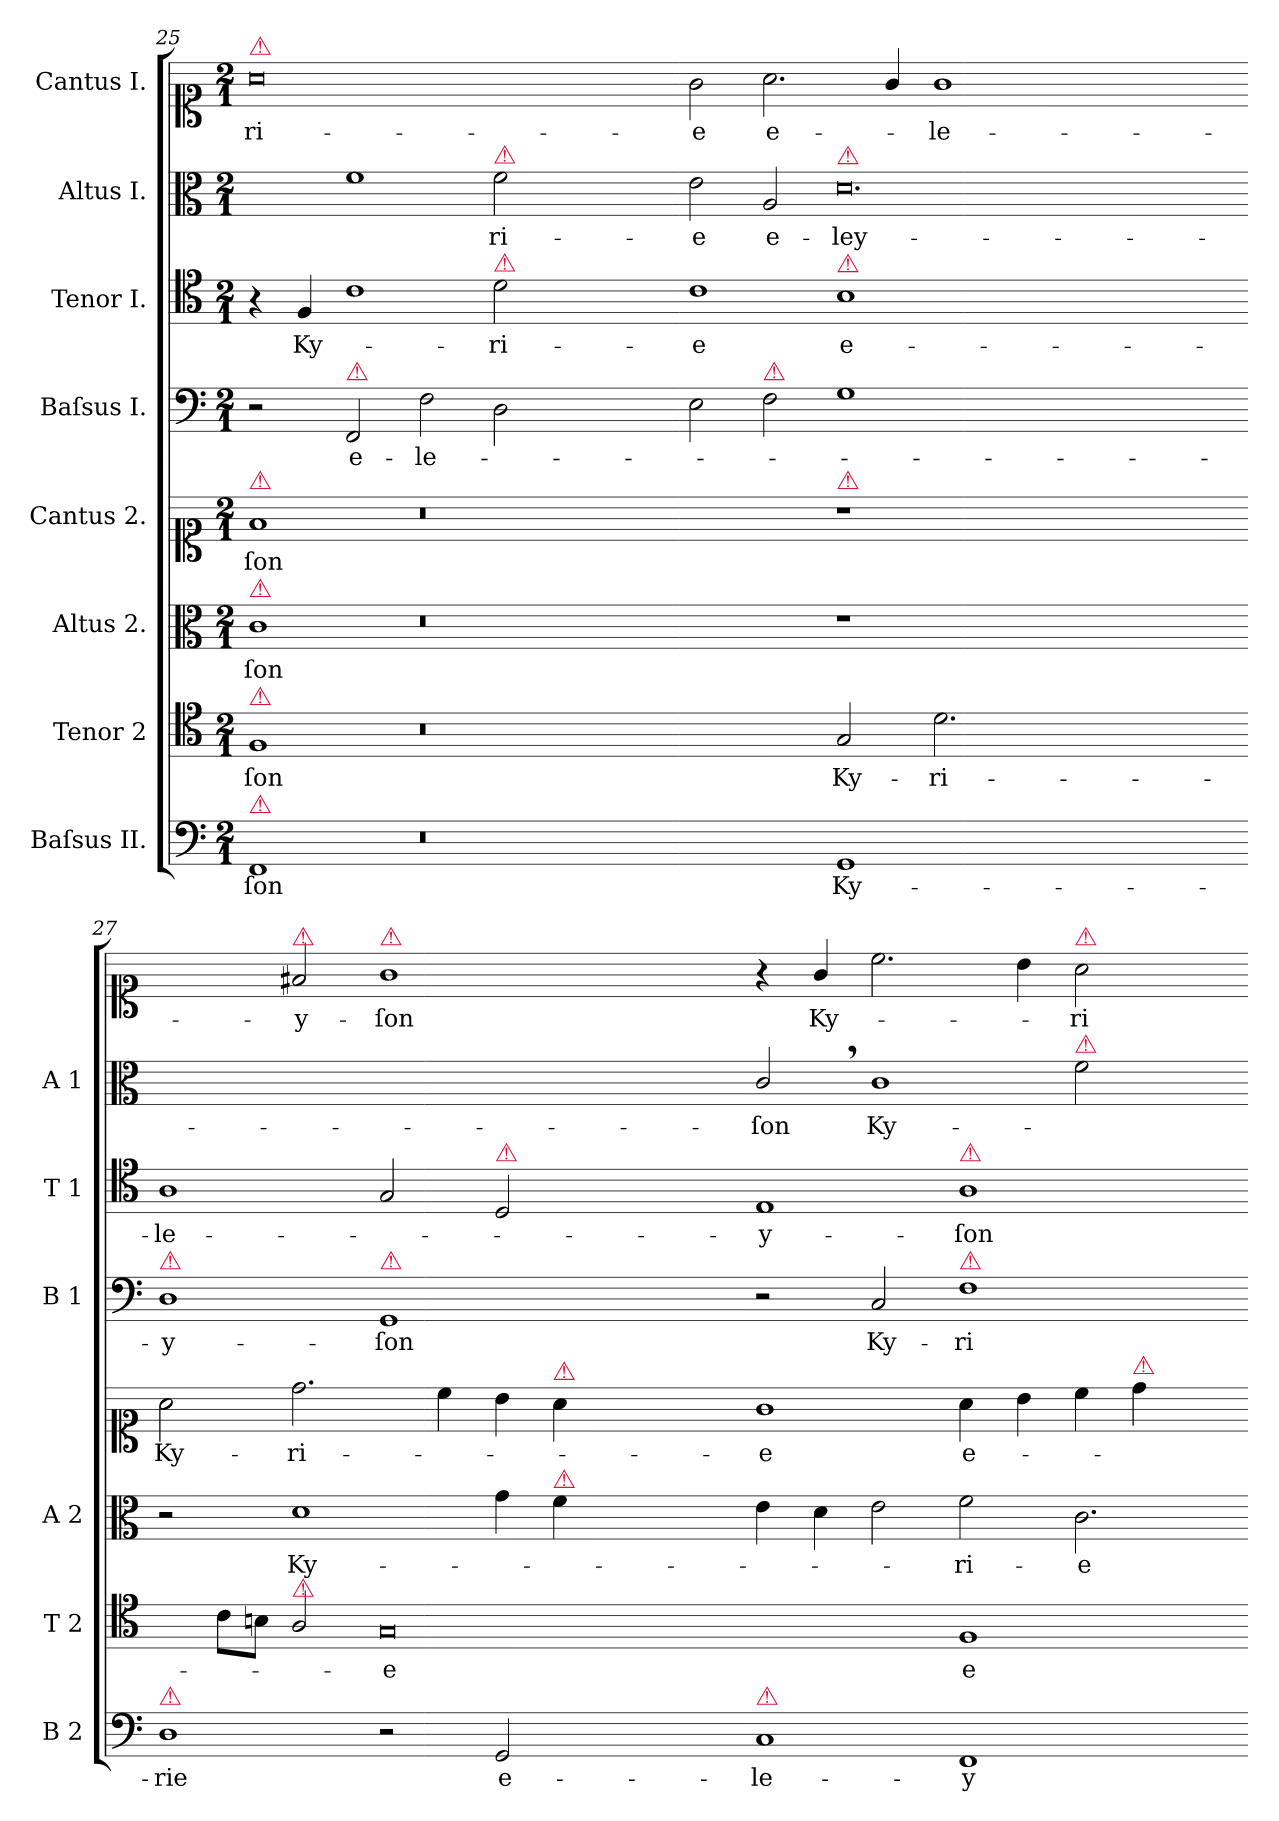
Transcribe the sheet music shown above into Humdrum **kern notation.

**kern	**text	**kern	**text	**kern	**text	**kern	**text	**kern	**text	**kern	**text	**kern	**text	**kern	**text
*part8	*part8	*part7	*part7	*part6	*part6	*part5	*part5	*part4	*part4	*part3	*part3	*part2	*part2	*part1	*part1
*staff8	*staff8	*staff7	*staff7	*staff6	*staff6	*staff5	*staff5	*staff4	*staff4	*staff3	*staff3	*staff2	*staff2	*staff1	*staff1
*I"Baſsus II.	*	*I"Tenor 2	*	*I"Altus 2.	*	*I"Cantus 2.	*	*I"Baſsus I.	*	*I"Tenor I.	*	*I"Altus I.	*	*I"Cantus I.	*
*I'B 2	*	*I'T 2	*	*I'A 2	*	*	*	*I'B 1	*	*I'T 1	*	*I'A 1	*	*	*
*clefF4	*	*clefC4	*	*clefC3	*	*clefC1	*	*clefF4	*	*clefC4	*	*clefC3	*	*clefC1	*
*k[]	*	*k[]	*	*k[]	*	*k[]	*	*k[]	*	*k[]	*	*k[]	*	*k[]	*
*a:	*	*a:	*	*a:	*	*a:	*	*a:	*	*a:	*	*a:	*	*a:	*
*M2/1	*	*M2/1	*	*M2/1	*	*M2/1	*	*M2/1	*	*M2/1	*	*M2/1	*	*M2/1	*
=25	=25	=25	=25	=25	=25	=25	=25	=25	=25	=25	=25	=25	=25	=25	=25
!	!	!	!	!	!	!	!	!	!	!	!	!	!	!LO:TX:a:color=crimson:t=⚠	!
!	!	!	!	!	!	!LO:TX:a:color=crimson:t=⚠	!	!	!	!	!	!	!	!	!
!	!	!	!	!LO:TX:a:color=crimson:t=⚠	!	!	!	!	!	!	!	!	!	!	!
!	!	!LO:TX:a:color=crimson:t=⚠	!	!	!	!	!	!	!	!	!	!	!	!	!
!LO:TX:a:color=crimson:t=⚠	!	!	!	!	!	!	!	!	!	!	!	!	!	!	!
!	!LO:LY:i	!	!LO:LY:i	!	!LO:LY:i	!	!LO:LY:i	!	!	!	!	!	!	!	!LO:LY:i
1FF	-ſon	1F	-ſon	1c	-ſon	1f	-ſon	2r	.	4r	.	2ryy	.	0a	-ri-
!	!	!	!	!	!	!	!	!	!	!	!LO:LY:i	!	!	!	!
.	.	.	.	.	.	.	.	.	.	4F/	Ky-	.	.	.	.
!	!	!	!	!	!	!	!	!LO:TX:a:color=crimson:t=⚠	!	!	!	!	!	!	!
!	!	!	!	!	!	!	!	!	!LO:LY:i	!	!	!	!	!	!
.	.	.	.	.	.	.	.	2FF/	e-	1c	.	1f	.	.	.
!	!	!	!	!	!	!	!	!	!LO:LY:i	!	!	!	!	!	!
0r	.	0r	.	0r	.	0r	.	2F\	-le-	.	.	.	.	.	.
!	!	!	!	!	!	!	!	!	!	!	!	!LO:TX:a:color=crimson:t=⚠	!	!	!
!	!	!	!	!	!	!	!	!	!	!LO:TX:a:color=crimson:t=⚠	!	!	!	!	!
!	!	!	!	!	!	!	!	!	!	!	!LO:LY:i	!	!LO:LY:i	!	!
.	.	.	.	.	.	.	.	2D\	.	2d\	-ri-	2f\	-ri-	.	.
.	.	.	.	.	.	.	.	1ryy	.	1ryy	.	1ryy	.	1ryy	.
=26-	=26-	=26-	=26-	=26-	=26-	=26-	=26-	=26-	=26-	=26-	=26-	=26-	=26-	=26-	=26-
!	!	!	!	!	!	!	!	!	!	!	!LO:LY:i	!	!LO:LY:i	!	!LO:LY:i
1ryy	.	1ryy	.	1ryy	.	1ryy	.	2E\	.	1c	-e	2e\	-e	2g\	-e
!	!	!	!	!	!	!	!	!LO:TX:a:color=crimson:t=⚠	!	!	!	!	!	!	!
!	!	!	!	!	!	!	!	!	!	!	!	!	!LO:LY:i	!	!LO:LY:i
.	.	.	.	.	.	.	.	2F\	.	.	.	2A/	e-	2.a\	e-
!	!	!	!	!	!	!	!	!	!	!	!	!LO:TX:a:color=crimson:t=⚠	!	!	!
!	!	!	!	!	!	!	!	!	!	!LO:TX:a:color=crimson:t=⚠	!	!	!	!	!
!	!	!	!	!	!	!LO:TX:a:color=crimson:t=⚠	!	!	!	!	!	!	!	!	!
!	!LO:LY:i	!	!LO:LY:i	!	!	!	!	!	!	!	!LO:LY:i	!	!LO:LY:i	!	!
1GG	Ky-	2G/	Ky-	1r	.	1r	.	1G	.	1B	e-	0.d	-ley-	.	.
.	.	.	.	.	.	.	.	.	.	.	.	.	.	4g/	.
!	!	!	!LO:LY:i	!	!	!	!	!	!	!	!	!	!	!	!LO:LY:i
.	.	2.d\	-ri-	.	.	.	.	.	.	.	.	.	.	1g/	-le-
0ryy	.	.	.	0ryy	.	0ryy	.	0ryy	.	0ryy	.	.	.	.	.
.	.	1..ryy	.	.	.	.	.	.	.	.	.	.	.	.	.
.	.	.	.	.	.	.	.	.	.	.	.	.	.	1.ryy	.
=27-	=27-	=27-	=27-	=27-	=27-	=27-	=27-	=27-	=27-	=27-	=27-	=27-	=27-	=27-	=27-
!	!	!	!	!	!	!	!	!LO:TX:a:color=crimson:t=⚠	!	!	!	!	!	!	!
!LO:TX:a:color=crimson:t=⚠	!	!	!	!	!	!	!	!	!	!	!	!	!	!	!
!	!LO:LY:i	!	!	!	!	!	!LO:LY:i	!	!LO:LY:i	!	!LO:LY:i	!	!	!	!
1D	rie	4ryy	.	2r	.	2a\	Ky-	1D	-y-	1A	-le-	0.ryy	.	2ryy	.
.	.	8c\L	.	.	.	.	.	.	.	.	.	.	.	.	.
.	.	8Bn\J	.	.	.	.	.	.	.	.	.	.	.	.	.
!	!	!	!	!	!	!	!	!	!	!	!	!	!	!LO:TX:a:color=crimson:t=⚠	!
!	!	!LO:TX:a:color=crimson:t=⚠	!	!	!	!	!	!	!	!	!	!	!	!	!
!	!	!	!	!	!LO:LY:i	!	!LO:LY:i	!	!	!	!	!	!	!	!LO:LY:i
.	.	2A/	.	1d	Ky-	2.dd\	-ri-	.	.	.	.	.	.	2f#X/	-y-
!	!	!	!	!	!	!	!	!	!	!	!	!	!	!LO:TX:a:color=crimson:t=⚠	!
!	!	!	!	!	!	!	!	!LO:TX:a:color=crimson:t=⚠	!	!	!	!	!	!	!
!	!	!	!LO:LY:i	!	!	!	!	!	!LO:LY:i	!	!	!	!	!	!LO:LY:i
2r	.	0G	-e	.	.	.	.	1GG	-ſon	2G/	.	.	.	1g	-ſon
.	.	.	.	.	.	4cc\	.	.	.	.	.	.	.	.	.
!	!	!	!	!	!	!	!	!	!	!LO:TX:a:color=crimson:t=⚠	!	!	!	!	!
!	!LO:LY:i	!	!	!	!	!	!	!	!	!	!	!	!	!	!
2GG/	e-	.	.	4g\	.	4b\	.	.	.	2D/	.	.	.	.	.
!	!	!	!	!	!	!LO:TX:a:color=crimson:t=⚠	!	!	!	!	!	!	!	!	!
!	!	!	!	!LO:TX:a:color=crimson:t=⚠	!	!	!	!	!	!	!	!	!	!	!
.	.	.	.	4f\	.	4a\	.	.	.	.	.	.	.	.	.
1ryy	.	.	.	1ryy	.	1ryy	.	1ryy	.	1ryy	.	.	.	1ryy	.
=28-	=28-	=28-	=28-	=28-	=28-	=28-	=28-	=28-	=28-	=28-	=28-	=28-	=28-	=28-	=28-
!LO:TX:a:color=crimson:t=⚠	!	!	!	!	!	!	!	!	!	!	!	!	!	!	!
!	!LO:LY:i	!	!	!	!	!	!LO:LY:i	!	!	!	!LO:LY:i	!	!LO:LY:i	!	!
1C	-le-	1ryy	.	4e\	.	1g	-e	2r	.	1E	-y-	2c,</	-ſon	4r	.
!	!	!	!	!	!	!	!	!	!	!	!	!	!	!	!LO:LY:i
.	.	.	.	4d\	.	.	.	.	.	.	.	.	.	4g/	Ky-
!	!	!	!	!	!	!	!	!	!LO:LY:i	!	!	!	!LO:LY:i	!	!
.	.	.	.	2e\	.	.	.	2C/	Ky-	.	.	1c	Ky-	2.cc\	.
!	!	!	!	!	!	!	!	!	!	!LO:TX:a:color=crimson:t=⚠	!	!	!	!	!
!	!	!	!	!	!	!	!	!LO:TX:a:color=crimson:t=⚠	!	!	!	!	!	!	!
!	!LO:LY:i	!	!LO:LY:i	!	!LO:LY:i	!	!LO:LY:i	!	!LO:LY:i	!	!LO:LY:i	!	!	!	!
1FF	-y-	1F	e-	2f\	-ri-	4a\	e-	1F	-ri-	1A	-ſon	.	.	.	.
.	.	.	.	.	.	4b\	.	.	.	.	.	.	.	4b\	.
!	!	!	!	!	!	!	!	!	!	!	!	!	!	!LO:TX:a:color=crimson:t=⚠	!
!	!	!	!	!	!	!	!	!	!	!	!	!LO:TX:a:color=crimson:t=⚠	!	!	!
!	!	!	!	!	!LO:LY:i	!	!	!	!	!	!	!	!	!	!LO:LY:i
.	.	.	.	2.c\	e	4cc\	.	.	.	.	.	2f\	.	2a\	-ri-
!	!	!	!	!	!	!LO:TX:a:color=crimson:t=⚠	!	!	!	!	!	!	!	!	!
.	.	.	.	.	.	4dd\	.	.	.	.	.	.	.	.	.
4ryy	.	4ryy	.	.	.	4ryy	.	4ryy	.	4ryy	.	4ryy	.	4ryy	.
=-	=-	=-	=-	=-	=-	=-	=-	=-	=-	=-	=-	=-	=-	=-	=-
*-	*-	*-	*-	*-	*-	*-	*-	*-	*-	*-	*-	*-	*-	*-	*-
